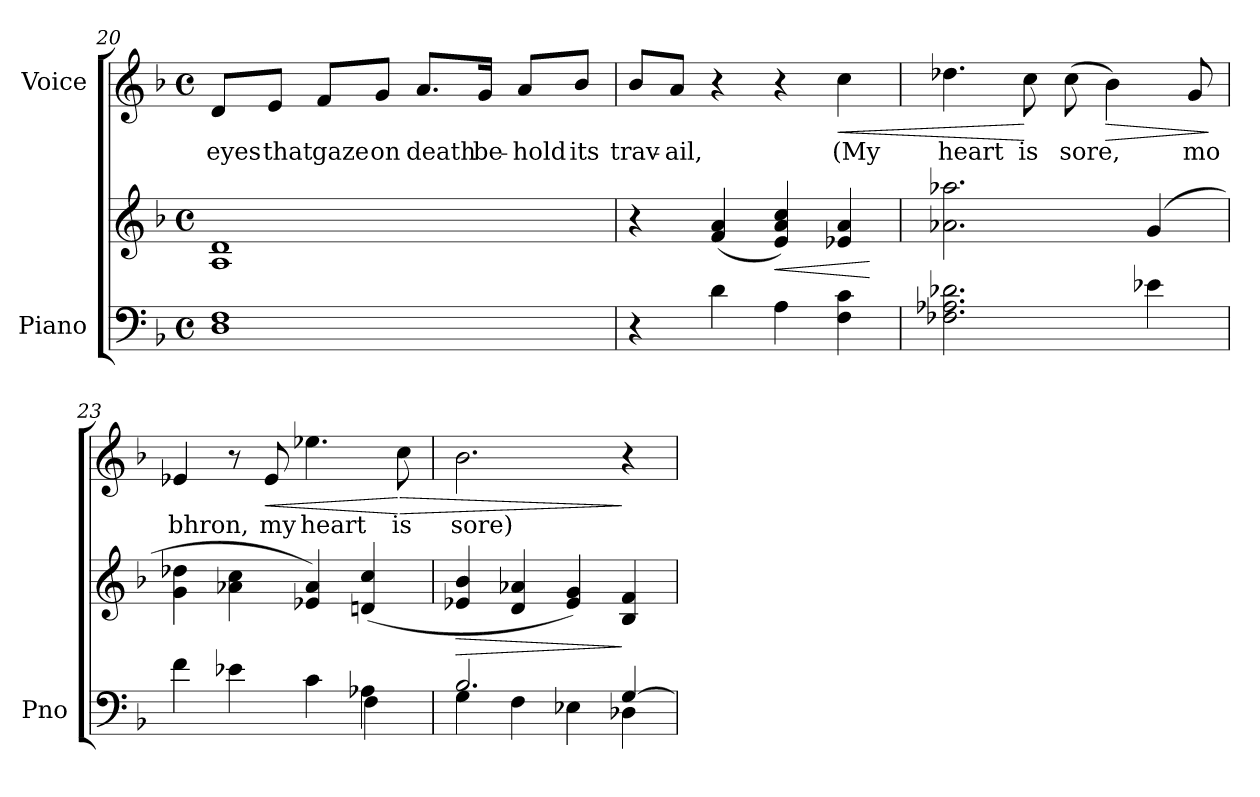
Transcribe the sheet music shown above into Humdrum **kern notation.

**kern	**kern	**dynam	**kern	**text	**dynam
*part2	*part2	*part2	*part1	*part1	*part1
*staff3	*staff2	*staff2/3	*staff1	*staff1	*staff1
*I"Piano	*	*	*I"Voice	*	*
*I'Pno	*	*	*	*	*
*clefF4	*clefG2	*	*clefG2	*	*
*k[b-]	*k[b-]	*	*k[b-]	*	*
*M4/4	*M4/4	*	*M4/4	*	*
*met(c)	*met(c)	*	*met(c)	*	*
=20	=20	=20	=20	=20	=20
1D 1F	1A 1d	.	8d/L	eyes	.
.	.	.	8e/J	that	.
.	.	.	8f/L	gaze	.
.	.	.	8g/J	on	.
.	.	.	8.a/L	death	.
.	.	.	16g/Jk	be-	.
.	.	.	8a/L	-hold	.
.	.	.	8b-/J	its	.
=21	=21	=21	=21	=21	=21
4r	4r	.	8b-/L	trav-	.
.	.	.	8a/J	-ail,	.
4d\	(>4f/ 4a/	.	4r	.	.
!	!	!LO:HP:b	!	!	!
4A\	4e/ 4a/ 4cc/)	<	4r	.	.
!	!	!	!	!	!LO:HP:b
4F\ 4c\	4e-X/ 4a/	.	4cc\	(My	<
.	.	[	.	.	.
=22	=22	=22	=22	=22	=22
2.F-X\ 2.A-X\ 2.d-X\	2.a-X\ 2.aa-X\	.	4.dd-X\	heart	.
.	.	.	8cc\	is	[
.	.	.	(8cc\	sore,	.
!	!	!	!	!	!LO:HP:b
.	.	.	4b-\)	.	>
4e-X\	(>4g/	.	.	.	.
.	.	.	8g/	mo	.
.	.	.	.	.	]
=23	=23	=23	=23	=23	=23
*^	*	*	*	*	*
4f\	2.ryy	4g\ 4dd-X\	.	4e-X/	bhron,	.
4e-X\	.	4a-X\ 4cc\	.	8r	.	.
!	!	!	!	!	!	!LO:HP:b
.	.	.	.	8e-/	my	<
4c\	.	4e-X/ 4a-/)	.	4.ee-X\	heart	.
4A-X\	4F\	(>4dn/ 4cc/	.	.	.	.
!	!	!	!	!	!	!LO:HP:n=1:b
.	.	.	.	8cc\	is	[ >
=24	=24	=24	=24	=24	=24	=24
!	!	!	!LO:HP:b	!	!	!
2.B-/	4G\	4e-X/ 4b-/	>	2.b-\	sore)	.
.	4F\	4d/ 4a-X/	.	.	.	.
.	4E-X\	4e-/ 4g/)	.	.	.	.
[4G/	4D-X\	4B-/ 4f/	]	4r	.	]
*v	*v	*	*	*	*	*
=	=	=	=	=	=
*-	*-	*-	*-	*-	*-
